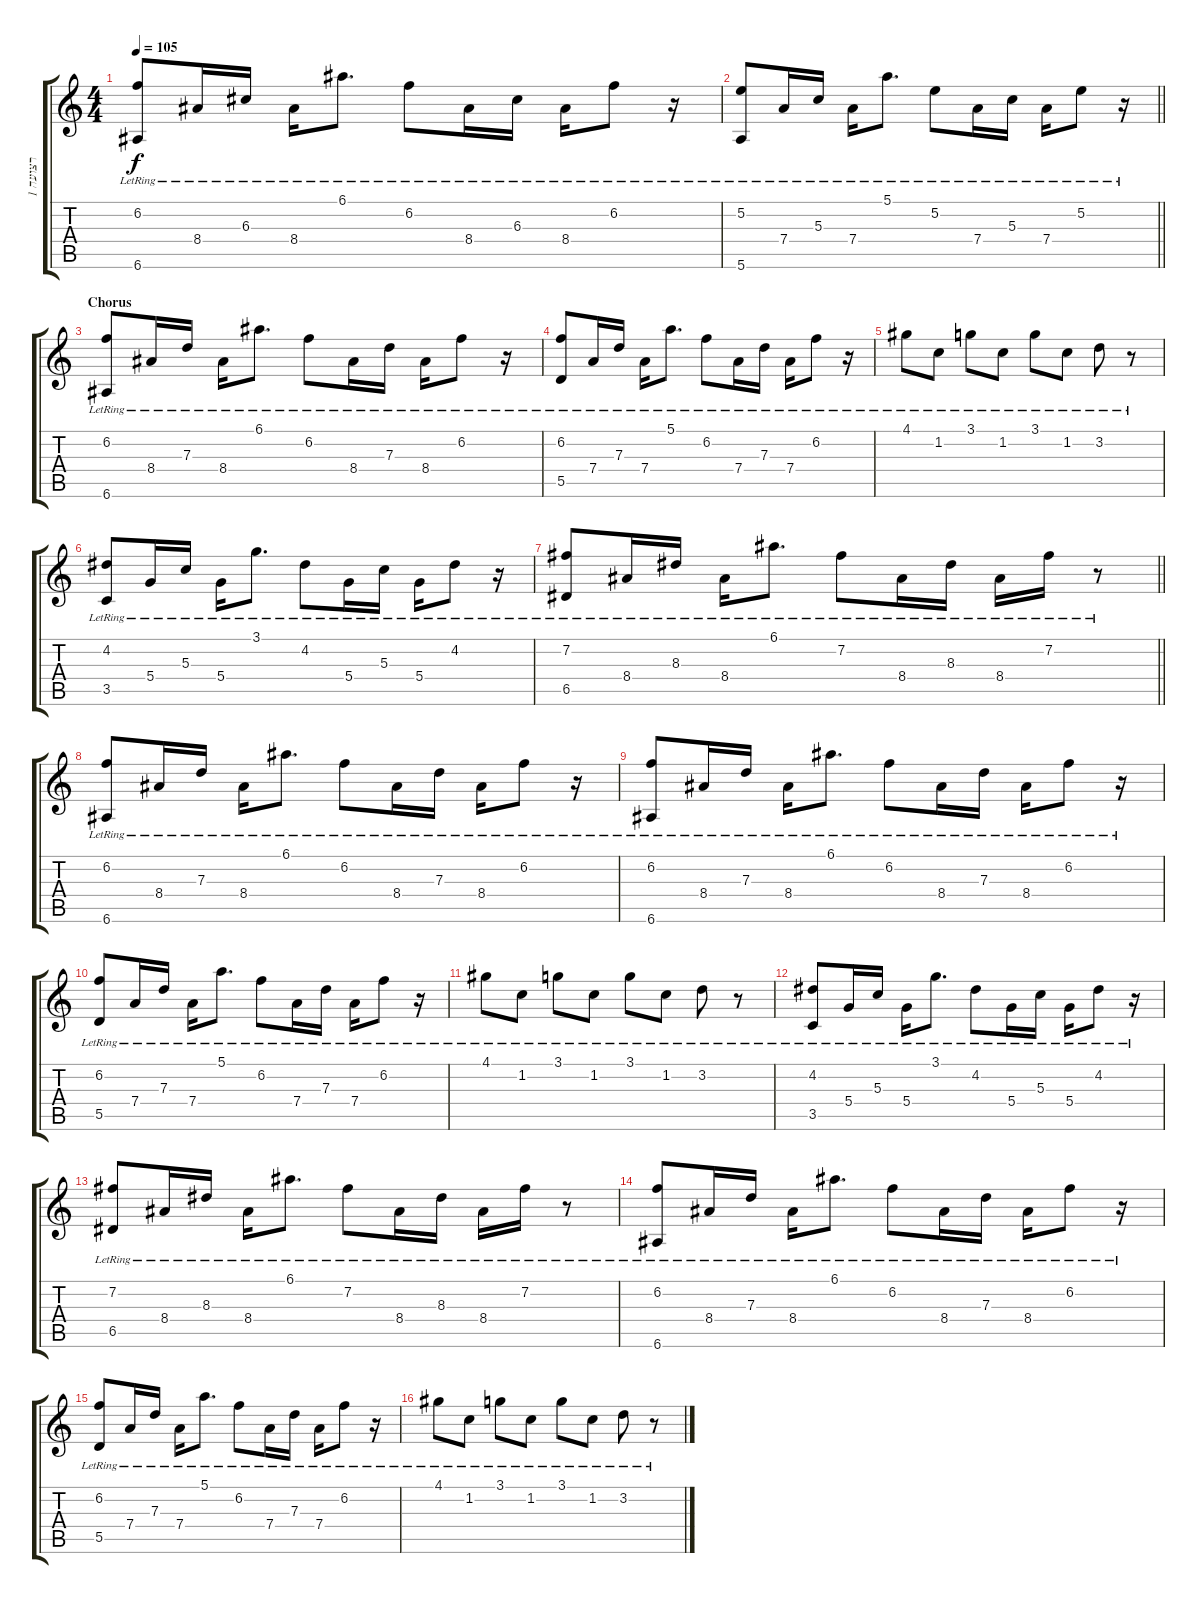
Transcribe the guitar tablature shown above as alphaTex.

\track ("רצועה 1" "רצועה 1") {instrument acousticguitarnylon}
\staff {score tabs}
\tuning (E4 B3 G3 D3 A2 E2) {hide}
\ts (4 4)
\tempo 105
\clef g2
\ks c
(6.2{lr} 6.6{lr}).8{dy f} 8.4{lr}.16 6.3{lr}.16 8.4{lr}.16 6.1{lr}.8{d} 6.2{lr}.8 8.4{lr}.16 6.3{lr}.16 8.4{lr}.16 6.2{lr}.8 r.16 |
\barLineRight lightlight
(5.2{lr} 5.6{lr}).8 7.4{lr}.16 5.3{lr}.16 7.4{lr}.16 5.1{lr}.8{d} 5.2{lr}.8 7.4{lr}.16 5.3{lr}.16 7.4{lr}.16 5.2{lr}.8 r.16 |
\section ("" "Chorus")
(6.2{lr} 6.6{lr}).8 8.4{lr}.16 7.3{lr}.16 8.4{lr}.16 6.1{lr}.8{d} 6.2{lr}.8 8.4{lr}.16 7.3{lr}.16 8.4{lr}.16 6.2{lr}.8 r.16 |
(6.2{lr} 5.5{lr}).8 7.4{lr}.16 7.3{lr}.16 7.4{lr}.16 5.1{lr}.8{d} 6.2{lr}.8 7.4{lr}.16 7.3{lr}.16 7.4{lr}.16 6.2{lr}.8 r.16 |
4.1{lr}.8 1.2{lr}.8 3.1{lr}.8 1.2{lr}.8 3.1{lr}.8 1.2{lr}.8 3.2{lr}.8 r.8 |
(4.2{lr} 3.5{lr}).8 5.4{lr}.16 5.3{lr}.16 5.4{lr}.16 3.1{lr}.8{d} 4.2{lr}.8 5.4{lr}.16 5.3{lr}.16 5.4{lr}.16 4.2{lr}.8 r.16 |
\barLineRight lightlight
(7.2{lr} 6.5{lr}).8 8.4{lr}.16 8.3{lr}.16 8.4{lr}.16 6.1{lr}.8{d} 7.2{lr}.8 8.4{lr}.16 8.3{lr}.16 8.4{lr}.16 7.2{lr}.16 r.8 |
(6.2{lr} 6.6{lr}).8 8.4{lr}.16 7.3{lr}.16 8.4{lr}.16 6.1{lr}.8{d} 6.2{lr}.8 8.4{lr}.16 7.3{lr}.16 8.4{lr}.16 6.2{lr}.8 r.16 |
(6.2{lr} 6.6{lr}).8 8.4{lr}.16 7.3{lr}.16 8.4{lr}.16 6.1{lr}.8{d} 6.2{lr}.8 8.4{lr}.16 7.3{lr}.16 8.4{lr}.16 6.2{lr}.8 r.16 |
(6.2{lr} 5.5{lr}).8 7.4{lr}.16 7.3{lr}.16 7.4{lr}.16 5.1{lr}.8{d} 6.2{lr}.8 7.4{lr}.16 7.3{lr}.16 7.4{lr}.16 6.2{lr}.8 r.16 |
4.1{lr}.8 1.2{lr}.8 3.1{lr}.8 1.2{lr}.8 3.1{lr}.8 1.2{lr}.8 3.2{lr}.8 r.8 |
(4.2{lr} 3.5{lr}).8 5.4{lr}.16 5.3{lr}.16 5.4{lr}.16 3.1{lr}.8{d} 4.2{lr}.8 5.4{lr}.16 5.3{lr}.16 5.4{lr}.16 4.2{lr}.8 r.16 |
(7.2{lr} 6.5{lr}).8 8.4{lr}.16 8.3{lr}.16 8.4{lr}.16 6.1{lr}.8{d} 7.2{lr}.8 8.4{lr}.16 8.3{lr}.16 8.4{lr}.16 7.2{lr}.16 r.8 |
(6.2{lr} 6.6{lr}).8 8.4{lr}.16 7.3{lr}.16 8.4{lr}.16 6.1{lr}.8{d} 6.2{lr}.8 8.4{lr}.16 7.3{lr}.16 8.4{lr}.16 6.2{lr}.8 r.16 |
(6.2{lr} 5.5{lr}).8 7.4{lr}.16 7.3{lr}.16 7.4{lr}.16 5.1{lr}.8{d} 6.2{lr}.8 7.4{lr}.16 7.3{lr}.16 7.4{lr}.16 6.2{lr}.8 r.16 |
4.1{lr}.8 1.2{lr}.8 3.1{lr}.8 1.2{lr}.8 3.1{lr}.8 1.2{lr}.8 3.2{lr}.8 r.8
